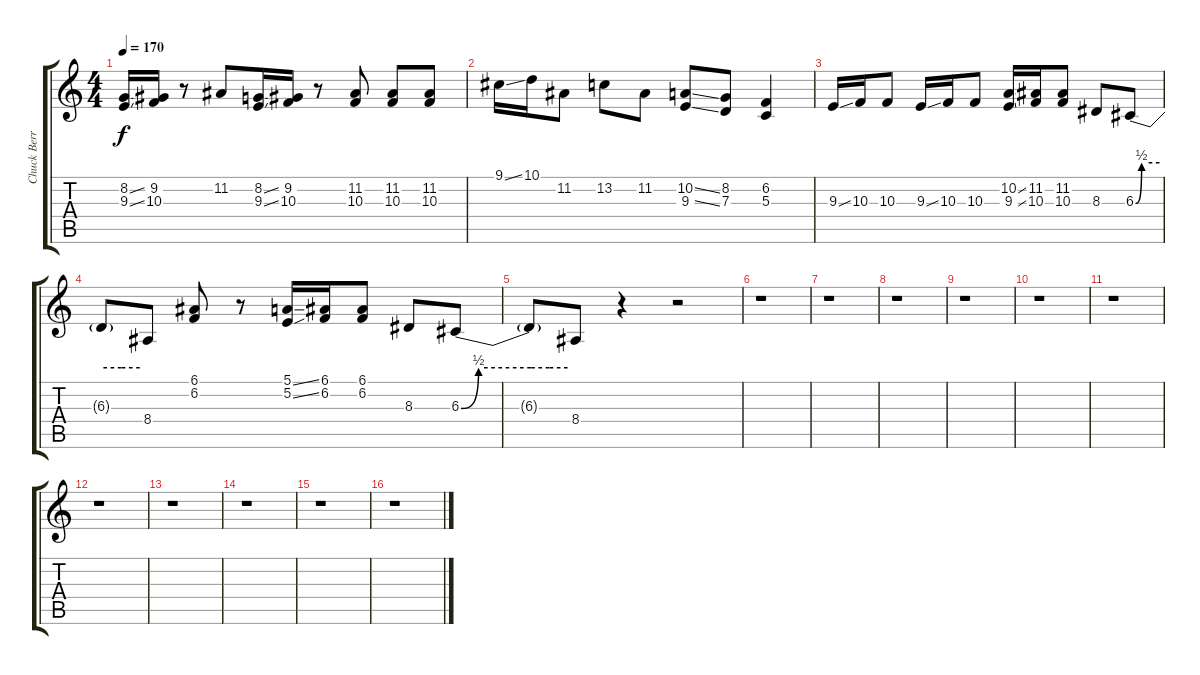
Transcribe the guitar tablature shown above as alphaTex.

\track ("Chuck Berry (Riffs and Solos)" "Chuck Berr") {instrument trumpet}
\staff {score tabs}
\tuning (E4 B3 G3 D3 A2 E2) {hide}
\ts (4 4)
\tempo 170
\clef g2
\ks c
(8.2{ss} 9.3{ss}).16{dy f} (9.2 10.3).16 r.8 11.2.8 (8.2{ss} 9.3{ss}).16 (9.2 10.3).16 r.8 (11.2 10.3).8 (11.2 10.3).8 (11.2 10.3).8 |
9.1{ss}.16 10.1.16 11.2.8 13.2.8 11.2.8 (10.2{ss} 9.3{ss}).8 (8.2 7.3).8 (6.2 5.3).4 |
9.3{ss}.16 10.3.16 10.3.8 9.3{ss}.16 10.3.16 10.3.8 (10.2{ss} 9.3{ss}).16 (11.2 10.3).16 (11.2 10.3).8 8.3.8 6.3{be (custom 0 0 0 0 15 2 60 2 15 2 60 2)}.8 |
6.3{be (custom 0 2 0 2 30 2 30 2 60 2) t}.8 8.4.8 (6.1 6.2).8 r.8 (5.1{ss} 5.2{ss}).16 (6.1 6.2).16 (6.1 6.2).8 8.3.8 6.3{be (custom 0 0 0 0 15 2 60 2 15 2 60 2)}.8 |
6.3{be (custom 0 2 0 2 30 2 30 2 60 2) t}.8 8.4.8 r.4 r.2 |
r.1 |
r.1 |
r.1 |
r.1 |
r.1 |
r.1 |
r.1 |
r.1 |
r.1 |
r.1 |
r.1
